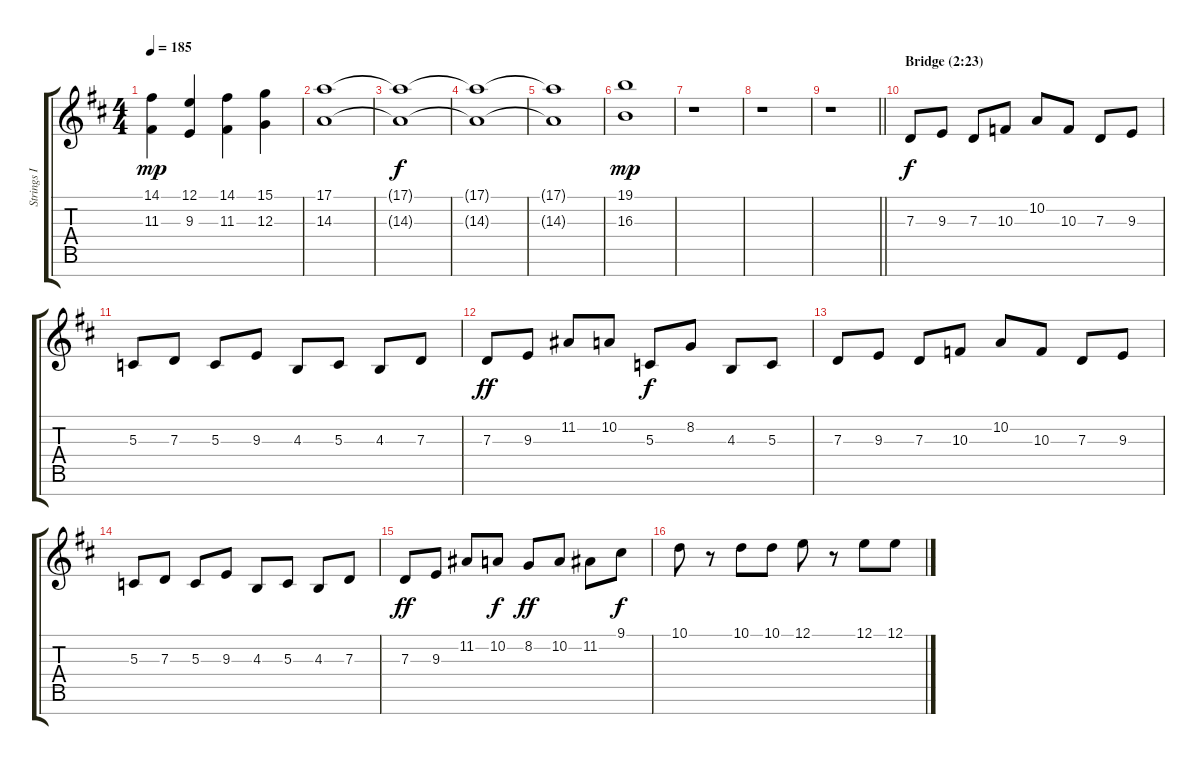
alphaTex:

\track ("Strings I" "Strings I") {instrument stringensemble1}
\staff {score tabs}
\tuning (E4 B3 G3 D3 A2 E2 B1) {hide}
\ts (4 4)
\tempo 185
\clef g2
\ks bminor
(14.1 11.3).4{dy mp} (12.1 9.3).4 (14.1 11.3).4 (15.1 12.3).4 |
(17.1 14.3).1{volume 13} |
(17.1{t} 14.3{t}).1{dy f} |
(17.1{t} 14.3{t}).1{volume 10} |
(17.1{t} 14.3{t}).1 |
(19.1 16.3).1{dy mp volume 13} |
r.1 |
r.1 |
\barLineRight lightlight
r.1 |
\section ("" "Bridge (2:23)")
7.3.8{dy f volume 11} 9.3.8 7.3.8 10.3.8 10.2.8 10.3.8 7.3.8 9.3.8 |
5.3.8 7.3.8 5.3.8 9.3.8 4.3.8 5.3.8 4.3.8 7.3.8 |
7.3.8{dy ff} 9.3.8 11.2.8 10.2.8 5.3.8{dy f} 8.2.8 4.3.8 5.3.8 |
7.3.8 9.3.8 7.3.8 10.3.8 10.2.8 10.3.8 7.3.8 9.3.8 |
5.3.8 7.3.8 5.3.8 9.3.8 4.3.8 5.3.8 4.3.8 7.3.8 |
7.3.8{dy ff} 9.3.8 11.2.8 10.2.8{dy f} 8.2.8{dy ff} 10.2.8 11.2.8 9.1.8{dy f} |
10.1.8 r.8 10.1.8 10.1.8 12.1.8 r.8 12.1.8 12.1.8
